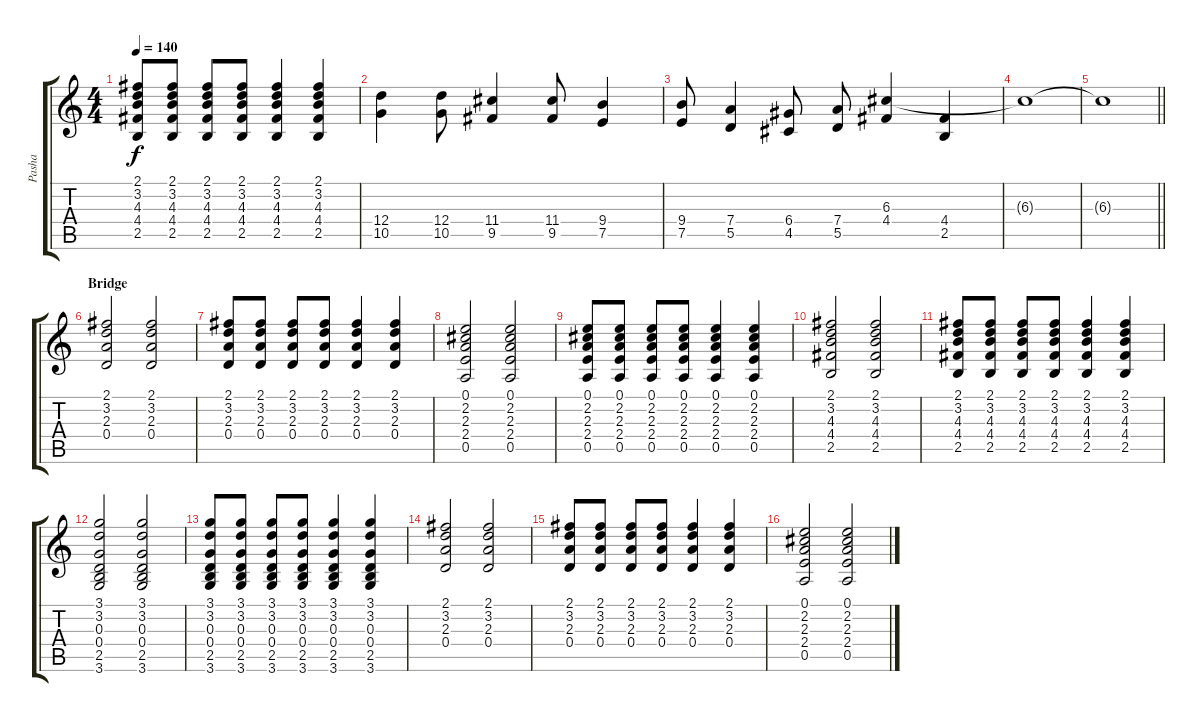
\track ("Pasha" "Pasha") {instrument acousticguitarsteel}
\staff {score tabs}
\tuning (E4 B3 G3 D3 A2 E2) {hide}
\ts (4 4)
\tempo 140
\clef g2
\ks c
(2.1 3.2 4.3 4.4 2.5).8{dy f} (2.1 3.2 4.3 4.4 2.5).8 (2.1 3.2 4.3 4.4 2.5).8 (2.1 3.2 4.3 4.4 2.5).8 (2.1 3.2 4.3 4.4 2.5).4 (2.1 3.2 4.3 4.4 2.5).4 |
(12.4 10.5).4 (12.4 10.5).8 (11.4 9.5).4 (11.4 9.5).8 (9.4 7.5).4 |
(9.4 7.5).8 (7.4 5.5).4 (6.4 4.5).8 (7.4 5.5).8 (6.3 4.4).4 (4.4 2.5).4 |
6.3{t}.1 |
\barLineRight lightlight
6.3{t}.1 |
\section ("" "Bridge")
(2.1 3.2 2.3 0.4).2 (2.1 3.2 2.3 0.4).2 |
(2.1 3.2 2.3 0.4).8 (2.1 3.2 2.3 0.4).8 (2.1 3.2 2.3 0.4).8 (2.1 3.2 2.3 0.4).8 (2.1 3.2 2.3 0.4).4 (2.1 3.2 2.3 0.4).4 |
(0.1 2.2 2.3 2.4 0.5).2 (0.1 2.2 2.3 2.4 0.5).2 |
(0.1 2.2 2.3 2.4 0.5).8 (0.1 2.2 2.3 2.4 0.5).8 (0.1 2.2 2.3 2.4 0.5).8 (0.1 2.2 2.3 2.4 0.5).8 (0.1 2.2 2.3 2.4 0.5).4 (0.1 2.2 2.3 2.4 0.5).4 |
(2.1 3.2 4.3 4.4 2.5).2 (2.1 3.2 4.3 4.4 2.5).2 |
(2.1 3.2 4.3 4.4 2.5).8 (2.1 3.2 4.3 4.4 2.5).8 (2.1 3.2 4.3 4.4 2.5).8 (2.1 3.2 4.3 4.4 2.5).8 (2.1 3.2 4.3 4.4 2.5).4 (2.1 3.2 4.3 4.4 2.5).4 |
(3.1 3.2 0.3 0.4 2.5 3.6).2 (3.1 3.2 0.3 0.4 2.5 3.6).2 |
(3.1 3.2 0.3 0.4 2.5 3.6).8 (3.1 3.2 0.3 0.4 2.5 3.6).8 (3.1 3.2 0.3 0.4 2.5 3.6).8 (3.1 3.2 0.3 0.4 2.5 3.6).8 (3.1 3.2 0.3 0.4 2.5 3.6).4 (3.1 3.2 0.3 0.4 2.5 3.6).4 |
(2.1 3.2 2.3 0.4).2 (2.1 3.2 2.3 0.4).2 |
(2.1 3.2 2.3 0.4).8 (2.1 3.2 2.3 0.4).8 (2.1 3.2 2.3 0.4).8 (2.1 3.2 2.3 0.4).8 (2.1 3.2 2.3 0.4).4 (2.1 3.2 2.3 0.4).4 |
(0.1 2.2 2.3 2.4 0.5).2 (0.1 2.2 2.3 2.4 0.5).2
